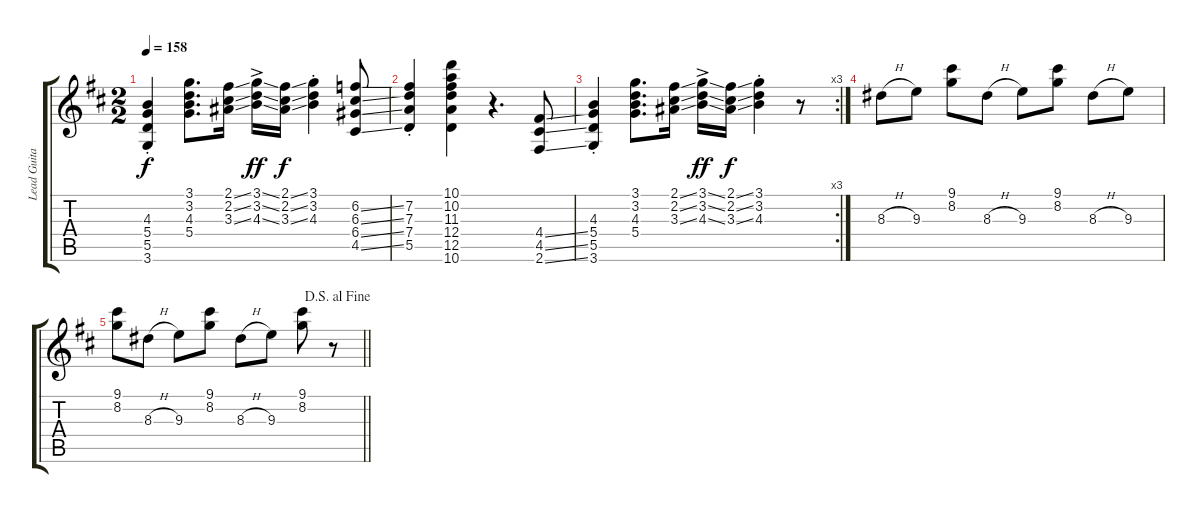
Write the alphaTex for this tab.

\track ("Lead Guitar" "Lead Guita") {instrument overdrivenguitar}
\staff {score tabs}
\tuning (E4 B3 G3 D3 A2 E2) {hide}
\ts (2 2)
\tempo 158
\clef g2
\ks d
(4.3{st} 5.4{st} 5.5{st} 3.6{st}).4{dy f} (3.1 3.2 4.3 5.4).8{d} (2.1{ss} 2.2{ss} 3.3{ss}).16 (3.1{ss ac} 3.2{ss ac} 4.3{ss ac}).16{dy ff} (2.1{ss} 2.2{ss} 3.3{ss}).16{dy f} (3.1{st} 3.2{st} 4.3{st}).4 (6.2{ss} 6.3{ss} 6.4{ss} 4.5{ss}).8 |
(7.2{st} 7.3{st} 7.4{st} 5.5{st}).4 (10.1 10.2 11.3 12.4 12.5 10.6).4 r.4{d} (4.4{ss} 4.5{ss} 2.6{ss}).8 |
\rc 3
(4.3{st} 5.4{st} 5.5{st} 3.6{st}).4 (3.1 3.2 4.3 5.4).8{d} (2.1{ss} 2.2{ss} 3.3{ss}).16 (3.1{ss ac} 3.2{ss ac} 4.3{ss ac}).16{dy ff} (2.1{ss} 2.2{ss} 3.3{ss}).16{dy f} (3.1{st} 3.2{st} 4.3{st}).4 r.8 |
8.3{h}.8 9.3.8 (9.1 8.2).8 8.3{h}.8 9.3.8 (9.1 8.2).8 8.3{h}.8 9.3.8 |
\jump dalsegnoalfine
\barLineRight lightlight
(9.1 8.2).8 8.3{h}.8 9.3.8 (9.1 8.2).8 8.3{h}.8 9.3.8 (9.1 8.2).8 r.8
